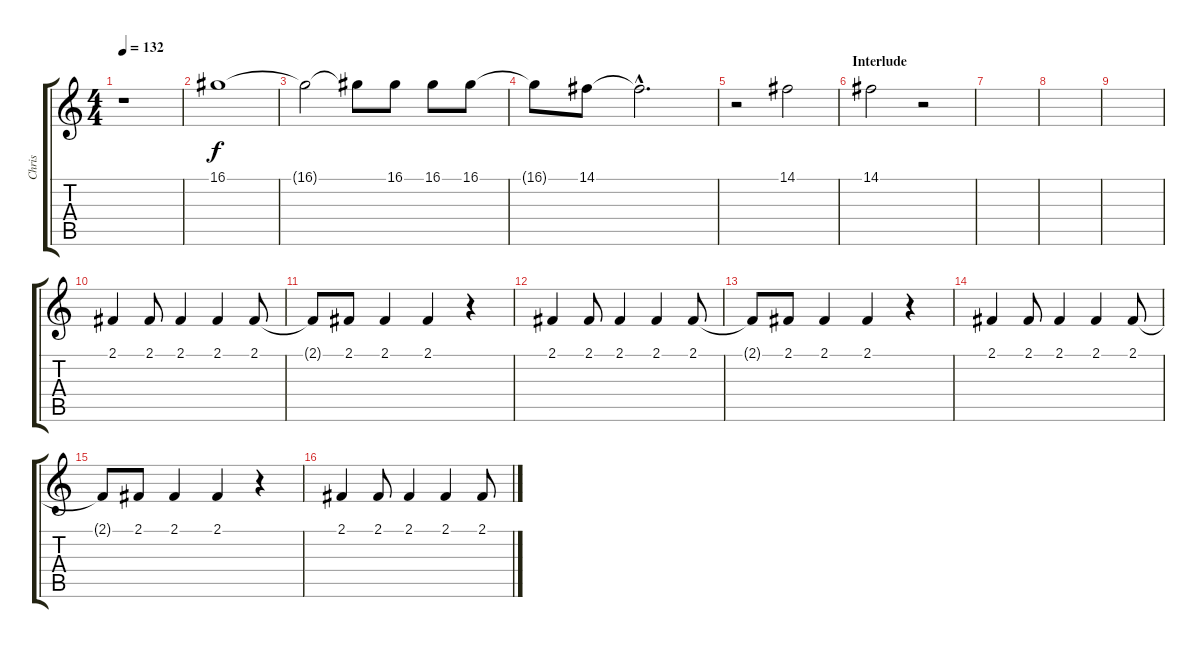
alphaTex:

\track ("Chris" "Chris") {instrument lead6voice}
\staff {score tabs}
\tuning (E4 B3 G3 D3 A2 E2) {hide}
\ts (4 4)
\tempo 132
\clef g2
\ks c
r.1{dy f} |
16.1.1 |
16.1{t}.2 16.1{t}.8 16.1.8 16.1.8 16.1.8 |
16.1{t}.8 14.1.8 14.1{hac t}.2{d} |
r.2 14.1.2 |
\section ("" "Interlude")
14.1.2 r.2 |
|
|
|
2.1.4 2.1.8 2.1.4 2.1.4 2.1.8 |
2.1{t}.8 2.1.8 2.1.4 2.1.4 r.4 |
2.1.4 2.1.8 2.1.4 2.1.4 2.1.8 |
2.1{t}.8 2.1.8 2.1.4 2.1.4 r.4 |
2.1.4 2.1.8 2.1.4 2.1.4 2.1.8 |
2.1{t}.8 2.1.8 2.1.4 2.1.4 r.4 |
2.1.4 2.1.8 2.1.4 2.1.4 2.1.8
